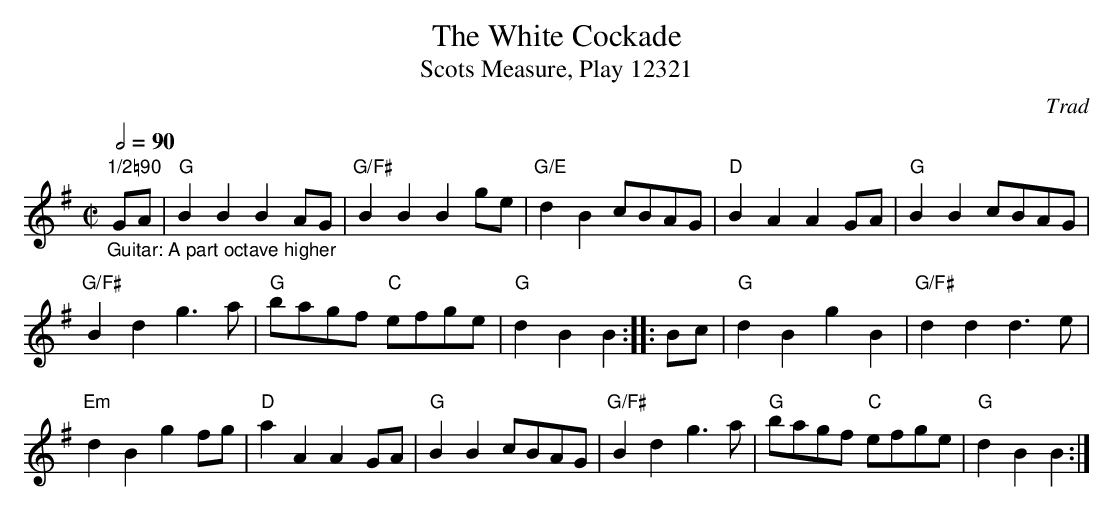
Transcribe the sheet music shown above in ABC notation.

X:1
T:The White Cockade
T:Scots Measure, Play 12321
C:Trad
M:C|
L:1/8
Q:1/2=90
K:G
"_Guitar: A part octave higher" "1/2=90"GA|"G"B2B2B2AG|"G/F#"B2B2B2ge|"G/E"d2B2cBAG|"D"B2A2A2GA|"G"B2B2cBAG|
"G/F#"B2d2g3a|"G"bagf "C"efge|"G"d2B2B2::Bc|"G"d2B2g2B2|"G/F#"d2d2d3e|
"Em"d2B2g2fg|"D"a2A2A2GA|"G"B2B2 cBAG|"G/F#"B2d2g3a|"G"bagf "C"efge|"G"d2B2B2:|
